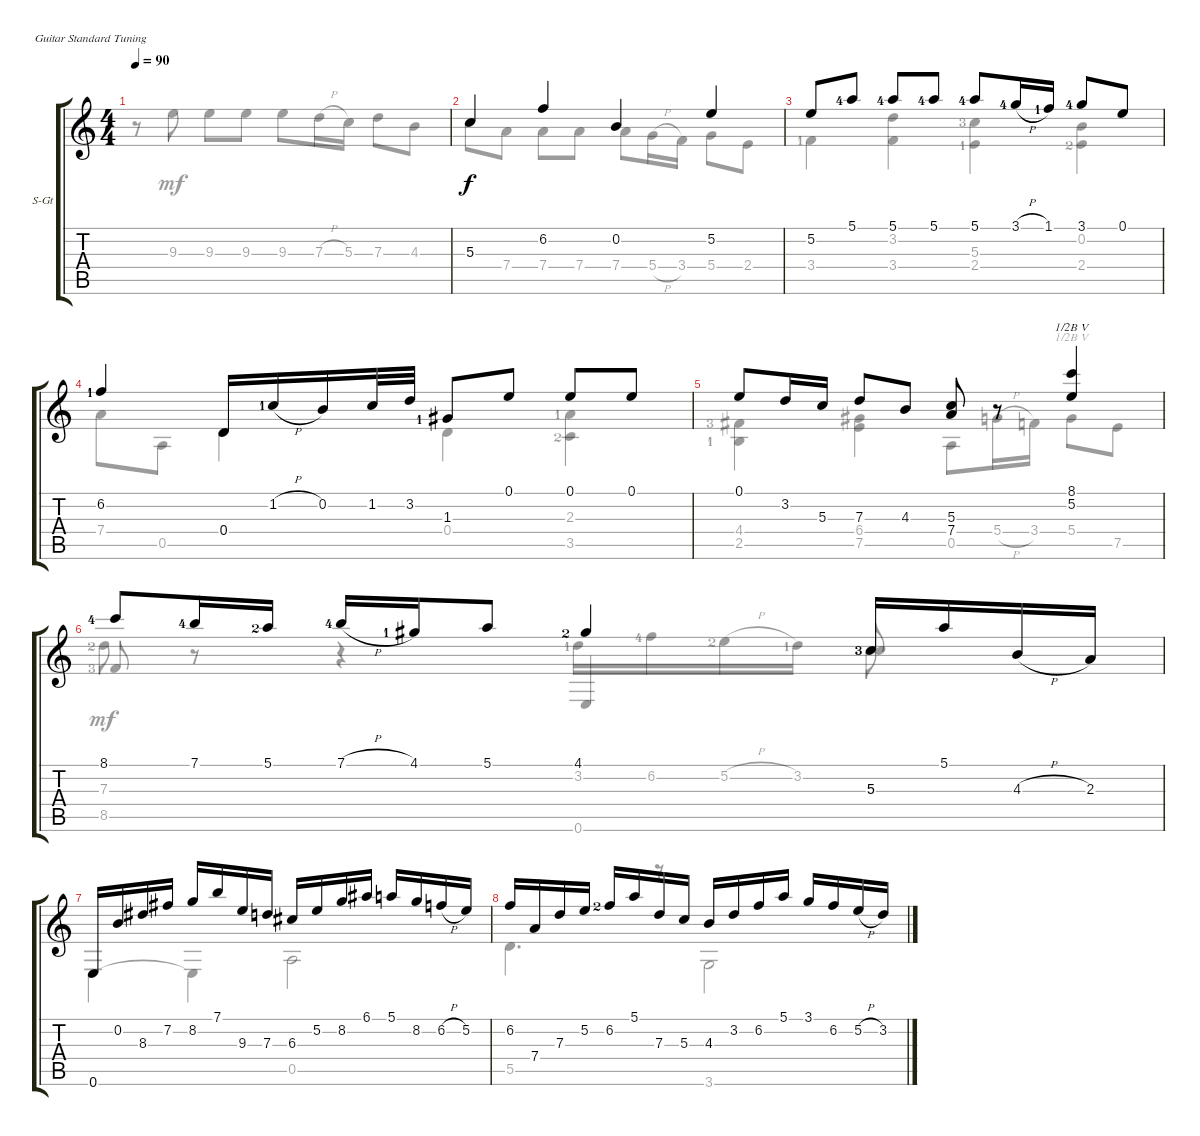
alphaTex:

\defaultSystemsLayout 4
\bracketExtendMode groupsimilarinstruments
\firstSystemTrackNameOrientation horizontal
\otherSystemsTrackNameOrientation horizontal
\track ("Classical Guitar" "S-Gt") {instrument acousticguitarsteel}
\staff {score tabs}
\tuning (E4 B3 G3 D3 A2 E2)
\voice
\ts (4 4)
\tempo 90
\clef g2
\ks c
|
5.3.4 6.2.4 0.2.4 5.2.4 |
5.2.8 5.1{lf 5}.8 5.1{lf 5}.8 5.1{lf 5}.8 5.1{lf 5}.8 3.1{h lf 5}.16 1.1{lf 2}.16 3.1{lf 5}.8 0.1.8 |
6.2{lf 2}.4 0.4.16 1.2{h lf 2}.16 0.2.16 1.2.32 3.2.32 1.3{lf 2}.8 0.1.8 0.1.8 0.1.8 |
0.1.8 3.2.16 5.3.16 7.3.8 4.3.8 (5.3 7.4).8 r.8 (8.1 5.2).4{barre (5 half)} |
8.1{lf 5}.8 7.1{lf 5}.16 5.1{lf 3}.16 7.1{h lf 5}.16 4.1{lf 2}.16 5.1.8 4.1{lf 3}.4 5.3{lf 4}.16 5.1.16 4.3{h}.16 2.3.16 |
0.6.16 0.2.16 8.3.16 7.2.16 8.2.16 7.1.16 9.3.16 7.3.16 6.3.16 5.2.16 8.2.16 6.1.16 5.1.16 8.2.16 6.2{h}.16 5.2.16 |
6.2.16 7.4.16 7.3.16 5.2.16 6.2{lf 3}.16 5.1.16 7.3.16 5.3.16 4.3.16 3.2.16 6.2.16 5.1.16 3.1.16 6.2.16 5.2{h}.16 3.2.16
\voice
\clef g2
\ottava regular
\simile none
\ks c
r.8{dy mf} 9.3.8 9.3.8 9.3.8 9.3.8 7.3{h}.16 5.3.16 7.3.8 4.3.8 |
5.3.8 7.4.8 7.4.8 7.4.8 7.4.8 5.4{h}.16 3.4.16 5.4.8 2.4.8 |
3.4{lf 2}.4 (3.4 3.2).4 (2.4{lf 2} 5.3{lf 4}).4 (2.4{lf 3} 0.2).4 |
7.4.8 0.5.8 0.4.4 0.4.4 (3.5{lf 3} 2.3{lf 2}).4 |
(4.4{lf 4} 2.5{lf 2}).4 (7.5 6.4).4 0.5.8 5.4{h}.16 3.4.16 5.4.8{barre (5 half)} 7.5.8 |
8.5{lf 4}.8{beam invert} r.8{beam invert} r.4{beam invert} 0.6.4{beam invert} 5.3{lf 4}.8{beam invert} |
0.6.4 0.6{t}.4 0.5.2 |
5.5.4{d} r.8 3.6.2
\voice
\clef g2
\ottava regular
\simile none
\ks c
|
|
|
|
|
7.3{lf 3}.8 r.8 r.4 3.2{lf 2}.16 6.2{lf 5}.16 5.2{h lf 3}.16 3.2{lf 2}.16 5.3{lf 4}.8 |
|
